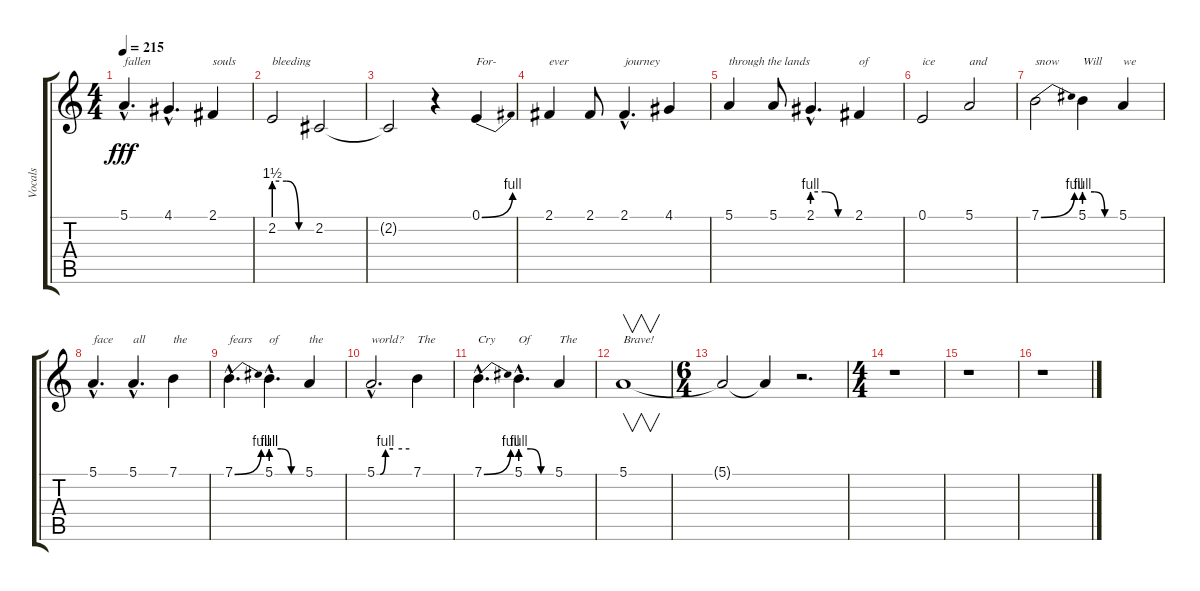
\track ("Vocals" "Vocals") {instrument lead2sawtooth}
\staff {score tabs}
\tuning (E4 B3 G3 D3 A2 E2) {hide}
\ts (4 4)
\tempo 215
\clef g2
\ks c
5.1{hac}.4{d txt "fallen" dy fff} 4.1{hac}.4{d} 2.1.4{txt "souls"} |
2.2{be (custom 0 6 20 6 40 0 60 0)}.2{txt "bleeding"} 2.2.2 |
2.2{t}.2 r.4 0.1{be (bend 0 0 60 4)}.4{txt "For-"} |
2.1.4{txt "ever"} 2.1.8 2.1{hac}.4{d txt "journey"} 4.1.4 |
5.1.4{txt "through the lands"} 5.1.8 2.1{be (custom 0 4 20 4 40 0 60 0) hac}.4{d} 2.1.4{txt "of"} |
0.1.2{txt "ice"} 5.1.2{txt "and"} |
7.1{be (bend 0 0 60 4)}.2{txt "snow"} 5.1{be (custom 0 4 20 4 40 0 60 0)}.4{txt "Will"} 5.1.4{txt "we"} |
5.1{hac}.4{d txt "face"} 5.1{hac}.4{d txt "all"} 7.1.4{txt "the"} |
7.1{be (bend 0 0 60 4) hac}.4{d txt "fears"} 5.1{be (custom 0 4 20 4 40 0 60 0) hac}.4{d txt "of"} 5.1.4{txt "the"} |
5.1{be (custom 0 0 6 0 16 4 30 4 60 4) hac}.2{d txt "world?"} 7.1.4{txt "The"} |
7.1{be (bend 0 0 60 4) hac}.4{d txt "Cry"} 5.1{be (custom 0 4 20 4 40 0 60 0) hac}.4{d txt "Of"} 5.1.4{txt "The"} |
5.1.1{v txt "Brave!"} |
\ts (6 4)
5.1{t}.2 5.1{t}.4 r.2{d} |
\ts (4 4)
\section ("" "")
r.1 |
r.1 |
r.1
